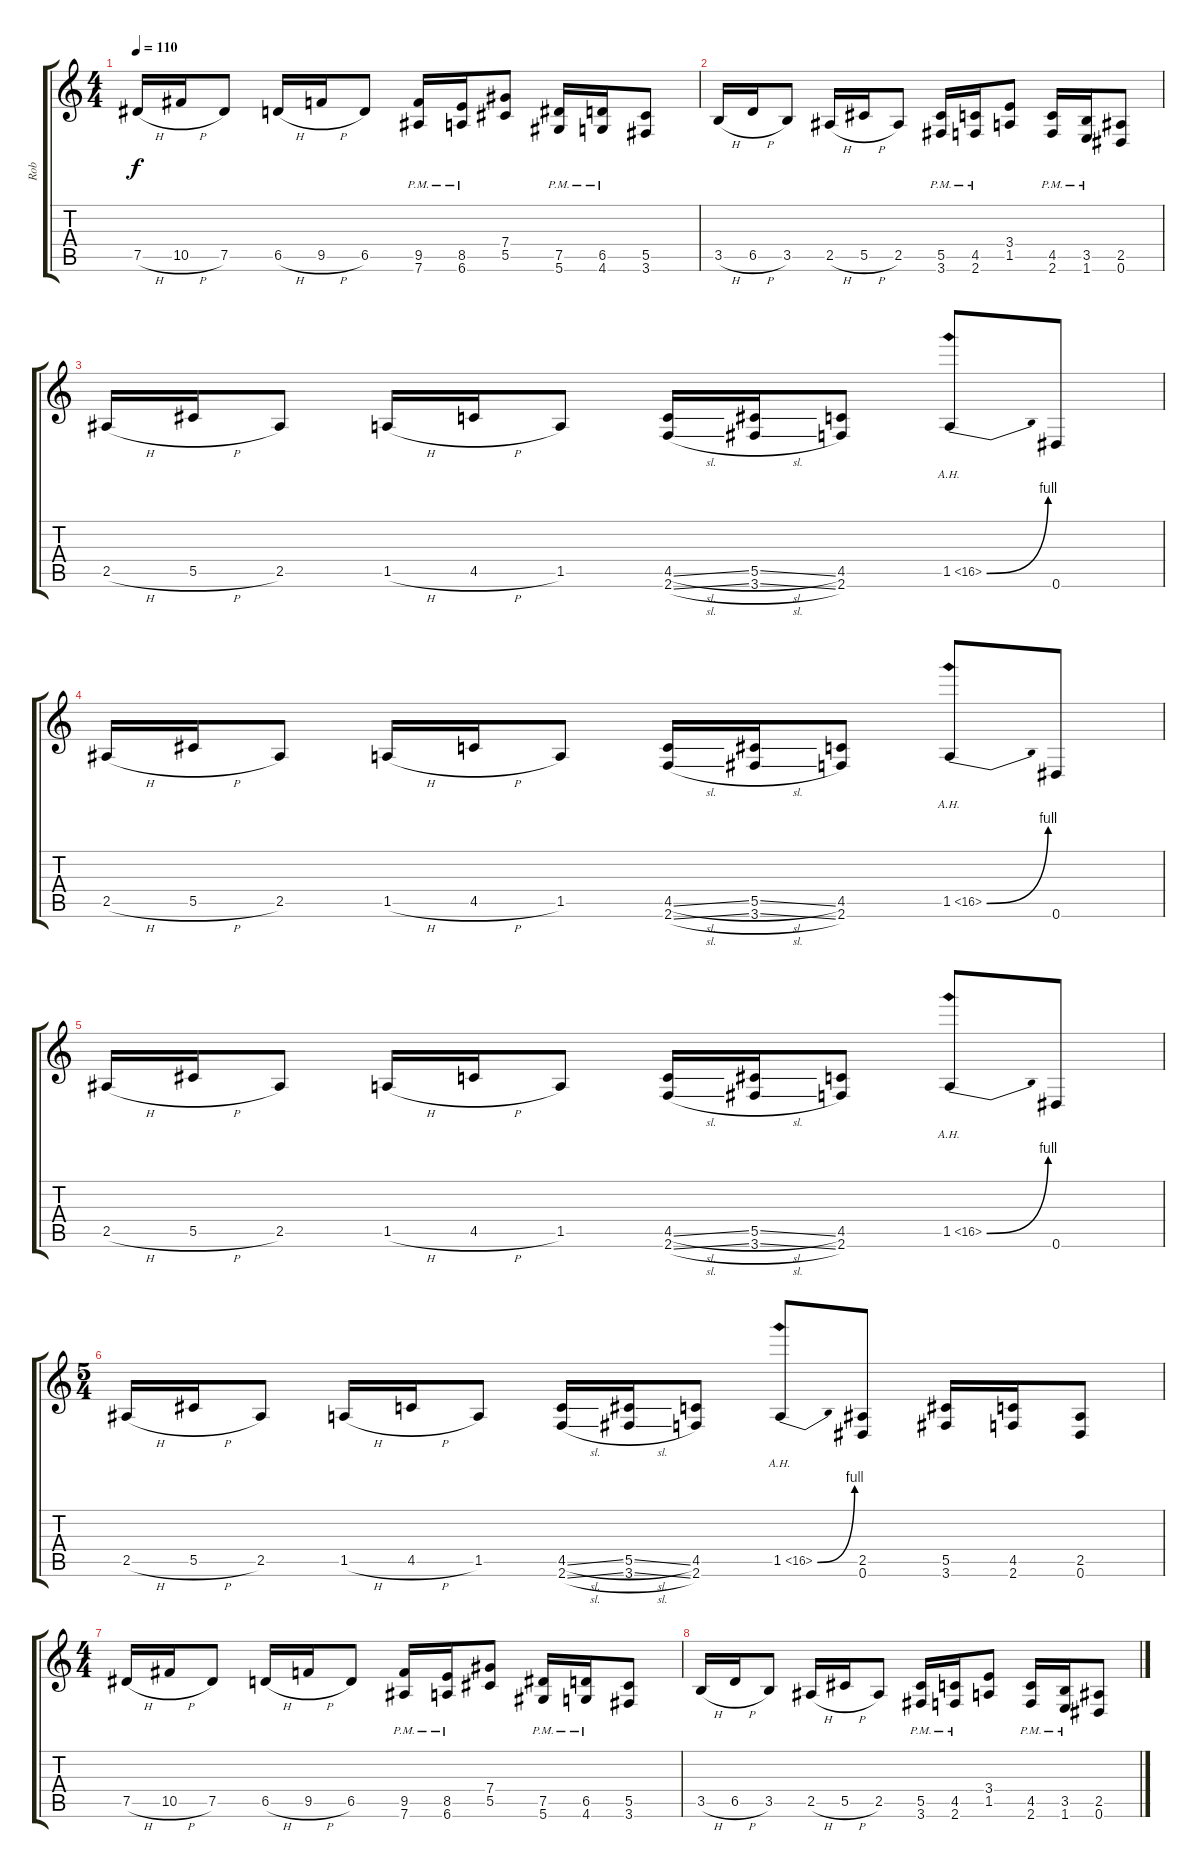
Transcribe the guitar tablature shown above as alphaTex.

\track ("Rob" "Rob") {solo instrument distortionguitar}
\staff {score tabs}
\tuning (Eb4 Bb3 Gb3 Db3 Ab2 Eb2) {hide}
\ts (4 4)
\tempo 110
\clef g2
\ks c
7.5{h}.16{dy f} 10.5{h}.16 7.5.8 6.5{h}.16 9.5{h}.16 6.5.8 (9.5{pm} 7.6).16 (8.5{pm} 6.6).16 (7.4 5.5).8 (7.5{pm} 5.6).16 (6.5{pm} 4.6).16 (5.5 3.6).8 |
3.5{h}.16 6.5{h}.16 3.5.8 2.5{h}.16 5.5{h}.16 2.5.8 (5.5{pm} 3.6).16 (4.5{pm} 2.6).16 (3.4 1.5).8 (4.5{pm} 2.6).16 (3.5{pm} 1.6).16 (2.5 0.6).8 |
2.5{h}.16 5.5{h}.16 2.5.8 1.5{h}.16 4.5{h}.16 1.5.8 (4.5{sl} 2.6{sl}).16 (5.5{sl} 3.6{sl}).16 (4.5 2.6).8 1.5{be (bend 0 0 60 4) ah 15}.8 0.6.8 |
2.5{h}.16 5.5{h}.16 2.5.8 1.5{h}.16 4.5{h}.16 1.5.8 (4.5{sl} 2.6{sl}).16 (5.5{sl} 3.6{sl}).16 (4.5 2.6).8 1.5{be (bend 0 0 60 4) ah 15}.8 0.6.8 |
2.5{h}.16 5.5{h}.16 2.5.8 1.5{h}.16 4.5{h}.16 1.5.8 (4.5{sl} 2.6{sl}).16 (5.5{sl} 3.6{sl}).16 (4.5 2.6).8 1.5{be (bend 0 0 60 4) ah 15}.8 0.6.8 |
\ts (5 4)
2.5{h}.16 5.5{h}.16 2.5.8 1.5{h}.16 4.5{h}.16 1.5.8 (4.5{sl} 2.6{sl}).16 (5.5{sl} 3.6{sl}).16 (4.5 2.6).8 1.5{be (bend 0 0 60 4) ah 15}.8 (2.5 0.6).8 (5.5 3.6).16 (4.5 2.6).16 (2.5 0.6).8 |
\ts (4 4)
7.5{h}.16 10.5{h}.16 7.5.8 6.5{h}.16 9.5{h}.16 6.5.8 (9.5{pm} 7.6).16 (8.5{pm} 6.6).16 (7.4 5.5).8 (7.5{pm} 5.6).16 (6.5{pm} 4.6).16 (5.5 3.6).8 |
3.5{h}.16 6.5{h}.16 3.5.8 2.5{h}.16 5.5{h}.16 2.5.8 (5.5{pm} 3.6).16 (4.5{pm} 2.6).16 (3.4 1.5).8 (4.5{pm} 2.6).16 (3.5{pm} 1.6).16 (2.5 0.6).8
